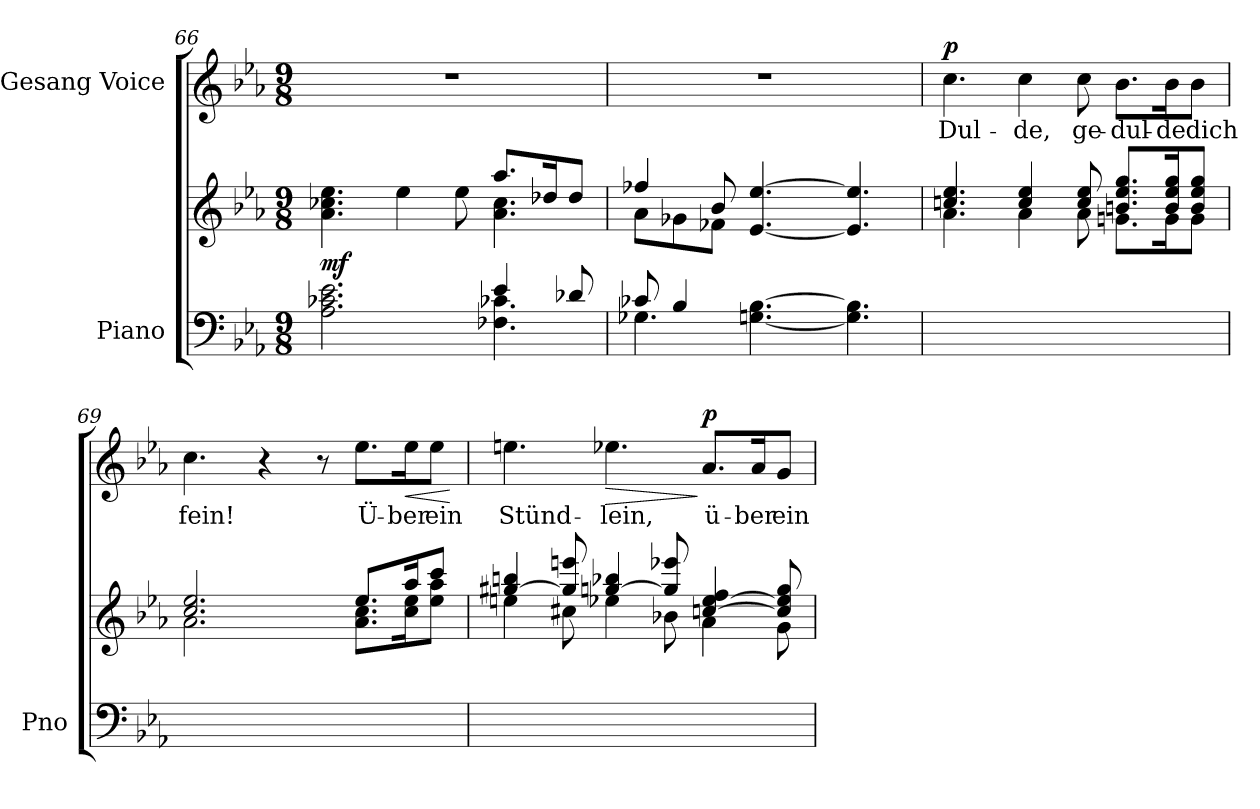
**kern	**kern	**dynam	**kern	**text	**dynam
*part2	*part2	*part2	*part1	*part1	*part1
*staff3	*staff2	*staff2/3	*staff1	*staff1	*staff1
*I"Piano	*	*	*I"Gesang Voice	*	*
*I'Pno	*	*	*	*	*
*clefF4	*clefG2	*	*clefG2	*	*
*k[b-e-a-]	*k[b-e-a-]	*	*k[b-e-a-]	*	*
*M9/8	*M9/8	*	*M9/8	*	*
*MM120	*MM120	*	*MM120	*	*
=66	=66	=66	=66	=66	=66
*^	*^	*	*	*	*
!	!	!	!	!LO:DY:b	!	!	!
4.rEEyy	2.A-\ 2.c-X\ 2.e-\	4.rffyy	4.a-\ 4.cc-X\ 4.ee-\	mf	8%9r	.	.
4.ryy	.	4.rffyy	4ee-\	.	.	.	.
.	.	.	8ee-\	.	.	.	.
4e-/	4.F-X\ 4.c-X\	8.aa-/L	4.a-\ 4.cc-\	.	.	.	.
.	.	16dd-X/K	.	.	.	.	.
8d-X/	.	8dd-/J	.	.	.	.	.
=67	=67	=67	=67	=67	=67	=67	=67
8c-X/	4.G-X\	4ff-X/	8a-\L	.	8%9r	.	.
4B-/	.	.	8g-X\	.	.	.	.
.	.	8b-/	8f-X\J	.	.	.	.
4rAyy	[4.Gn\ [4.B-\	[4.e-/ [4.ee-/	2.ryy	.	.	.	.
2ryy	.	.	.	.	.	.	.
.	4.G\] 4.B-\]	4.e-/] 4.ee-/]	.	.	.	.	.
=68	=68	=68	=68	=68	=68	=68	=68
!	!	!	!	!	!	!LO:LY:b	!LO:DY:a
*v	*v	*	*	*	*	*	*
1ryy	4.ccn/ 4.ee-/	4.a-\	.	4.cc\	Dul-	p
!	!	!	!	!	!LO:LY:b	!
.	4cc/ 4ee-/	4a-\	.	4cc\	-de,	.
!	!	!	!	!	!LO:LY:b	!
.	8cc/ 8ee-/	8a-\	.	8cc\	ge-	.
!	!	!	!	!	!LO:LY:b	!
.	8.bn/ 8.ee-/ 8.gg/L	8.gn\L	.	8.b-\L	-dul-	.
!	!	!	!	!	!LO:LY:b	!
.	16b/ 16ee-/ 16gg/K	16g\K	.	16b-\K	-de	.
!	!	!	!	!	!LO:LY:b	!
8ryy	8b/ 8ee-/ 8gg/J	8g\J	.	8b-\J	dich	.
!!LO:LB:g=z
=69	=69	=69	=69	=69	=69	=69
!	!	!	!	!	!LO:LY:b	!
1ryy	2.cc/ 2.ee-/	2.a-\	.	4.cc\	fein!	.
.	.	.	.	4r	.	.
.	.	.	.	8r	.	.
!	!	!	!	!	!LO:LY:b	!
.	8.ee-/L	8.a-\ 8.cc\L	.	8.ee-\L	Ü-	.
!	!	!	!	!	!LO:LY:b	!LO:HP:b
.	16aa-/K	16cc\ 16ee-\K	.	16ee-\K	-ber	<
!	!	!	!	!	!LO:LY:b	!
8ryy	8ccc/J	8ee-\ 8aa-\J	.	8ee-\J	ein	.
*	*v	*v	*	*	*	*
.	.	.	.	.	[
=70	=70	=70	=70	=70	=70
*	*^	*	*	*	*
!	!	!	!	!	!LO:LY:b	!
1ryy	[4gg#X/ 4bbn/	4een\	.	4.een\	Stünd-	.
.	8gg#/] 8eeen/	8cc#X\	.	.	.	.
!	!	!	!	!	!LO:LY:b	!LO:HP:b
.	[4ggn/ 4bb-X/	4ee-X\	.	4.ee-X\	-lein,	>
.	8gg/] 8eee-X/	8b-X\	.	.	.	.
!	!	!	!	!	!LO:LY:b	!LO:DY:n=1:a
.	[4ccn/ [4ee-/ 4ff/	4a-\	.	8.a-/L	ü-	] p
!	!	!	!	!	!LO:LY:b	!
.	.	.	.	16a-/K	-ber	.
!	!	!	!	!	!LO:LY:b	!
8ryy	8cc/] 8ee-/] 8gg/	8g\	.	8g/J	ein	.
*	*v	*v	*	*	*	*
=	=	=	=	=	=
*-	*-	*-	*-	*-	*-
